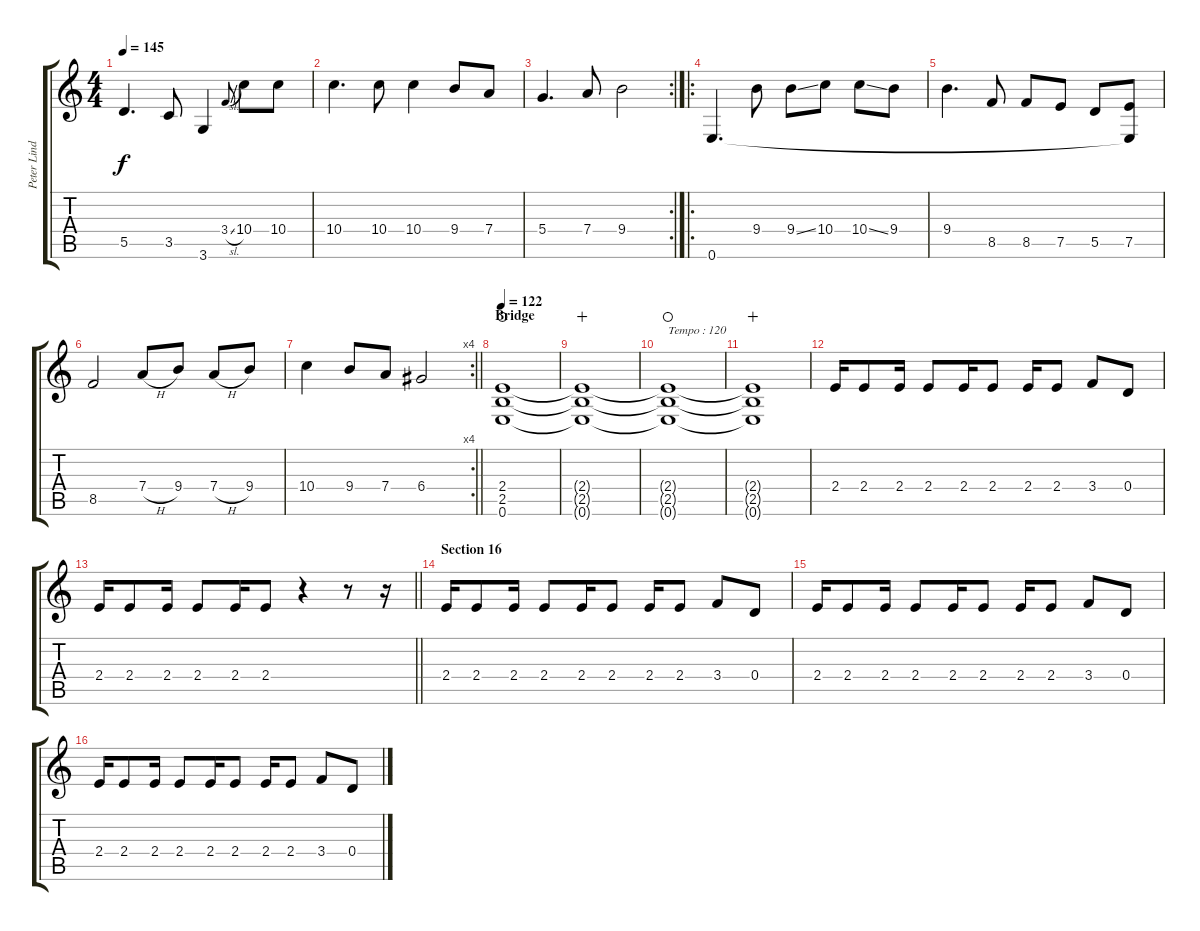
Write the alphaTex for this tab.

\track ("Peter Lindgren" "Peter Lind") {instrument distortionguitar}
\staff {score tabs}
\tuning (E4 B3 G3 D3 A2 E2) {hide}
\ts (4 4)
\tempo 145
\clef g2
\ks c
5.5.4{d dy f} 3.5.8 3.6.4 3.4{sl}.8{gr onbeat} 10.4.8 10.4.8 |
10.4.4{d} 10.4.8 10.4.4 9.4.8 7.4.8 |
\rc 2
5.4.4{d} 7.4.8 9.4.2 |
\ro
0.6.4{d} 9.4.8 9.4{ss}.8 10.4.8 10.4{ss}.8 9.4.8 |
9.4.4{d} 8.5.8 8.5.8 7.5.8 5.5.8 (7.5 0.6{t}).8 |
8.5.2 7.4{h}.8 9.4.8 7.4{h}.8 9.4.8 |
\rc 4
\barLineRight lightlight
10.4.4 9.4.8 7.4.8 6.4.2 |
\section ("" "Bridge")
\tempo 122
(2.4 2.5 0.6).1{waho} |
(2.4{t} 2.5{t} 0.6{t}).1{wahc} |
(2.4{t} 2.5{t} 0.6{t}).1{txt "Tempo : 120" waho} |
(2.4{t} 2.5{t} 0.6{t}).1{volume 16 wahc} |
2.4.16 2.4.8 2.4.16 2.4.8 2.4.16 2.4.8 2.4.16 2.4.8 3.4.8 0.4.8 |
\barLineRight lightlight
2.4.16 2.4.8 2.4.16 2.4.8 2.4.16 2.4.8 r.4 r.8 r.16 |
\section ("" "Section 16")
2.4.16 2.4.8 2.4.16 2.4.8 2.4.16 2.4.8 2.4.16 2.4.8 3.4.8 0.4.8 |
2.4.16 2.4.8 2.4.16 2.4.8 2.4.16 2.4.8 2.4.16 2.4.8 3.4.8 0.4.8 |
2.4.16 2.4.8 2.4.16 2.4.8 2.4.16 2.4.8 2.4.16 2.4.8 3.4.8 0.4.8
